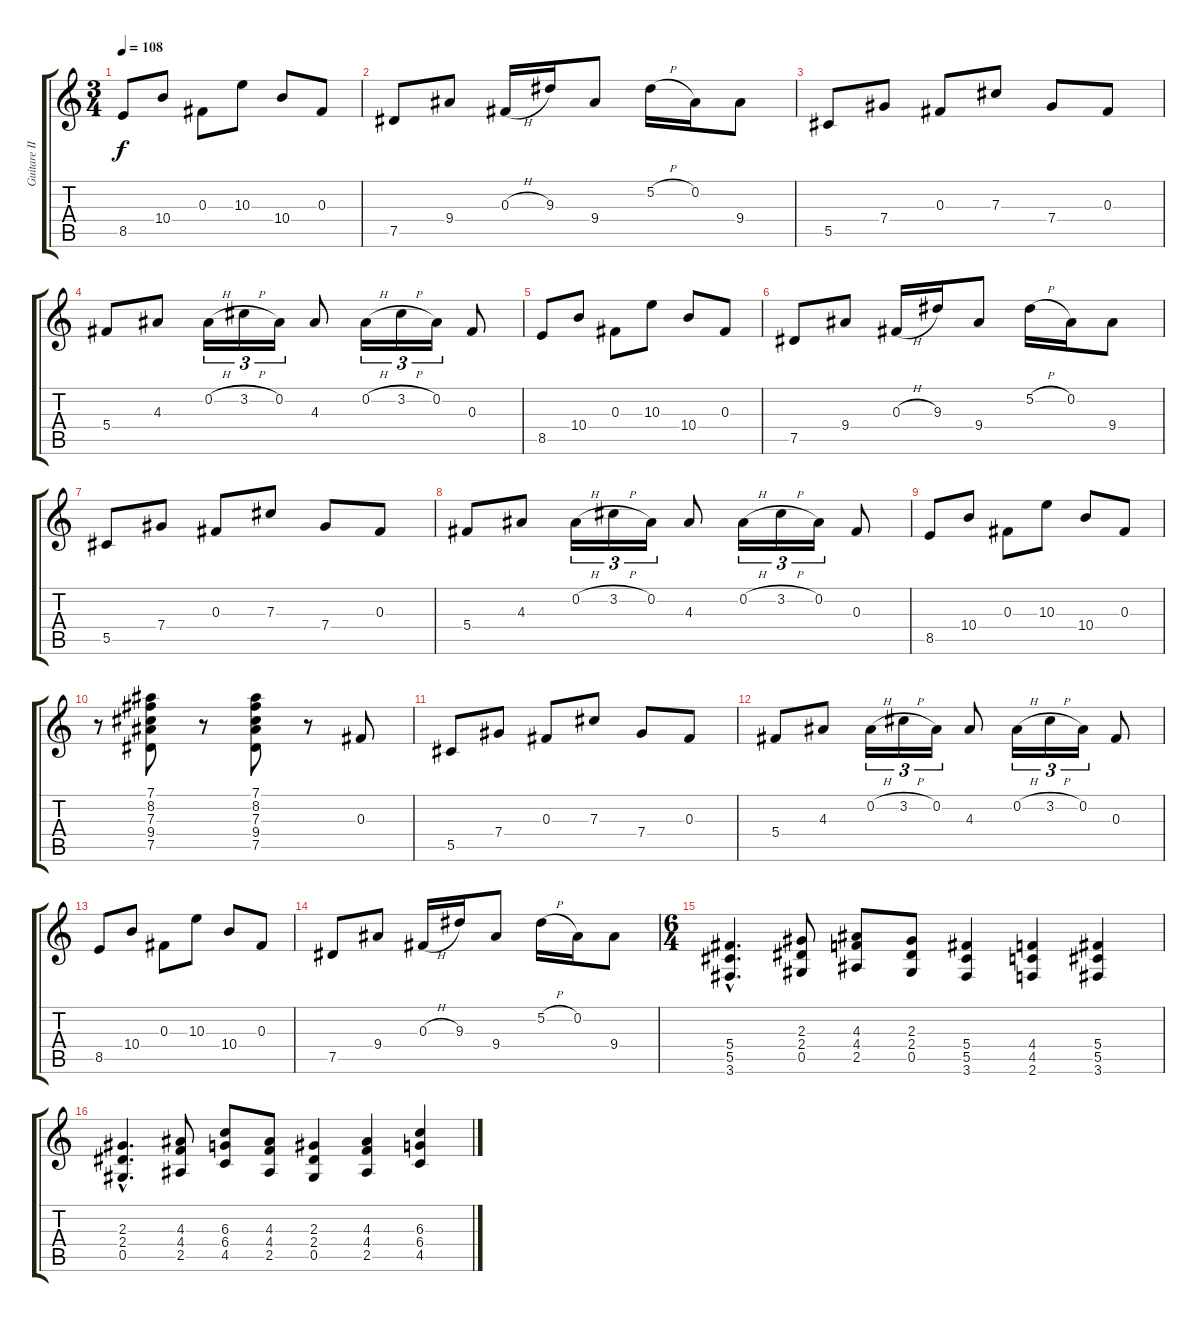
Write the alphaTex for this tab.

\track ("Guitare II ( James )" "Guitare II") {instrument electricguitarclean}
\staff {score tabs}
\tuning (Eb4 Bb3 Gb3 Db3 Ab2 Eb2) {hide}
\ts (3 4)
\tempo 108
\clef g2
\ks c
8.5.8{dy f} 10.4.8 0.3.8 10.3.8 10.4.8 0.3.8 |
7.5.8 9.4.8 0.3{h}.16 9.3.16 9.4.8 5.2{h}.16 0.2.16 9.4.8 |
5.5.8 7.4.8 0.3.8 7.3.8 7.4.8 0.3.8 |
5.4.8 4.3.8 0.2{h}.16{tu (3 2)} 3.2{h}.16{tu (3 2)} 0.2.16{tu (3 2)} 4.3.8 0.2{h}.16{tu (3 2)} 3.2{h}.16{tu (3 2)} 0.2.16{tu (3 2)} 0.3.8 |
8.5.8 10.4.8 0.3.8 10.3.8 10.4.8 0.3.8 |
7.5.8 9.4.8 0.3{h}.16 9.3.16 9.4.8 5.2{h}.16 0.2.16 9.4.8 |
5.5.8 7.4.8 0.3.8 7.3.8 7.4.8 0.3.8 |
5.4.8 4.3.8 0.2{h}.16{tu (3 2)} 3.2{h}.16{tu (3 2)} 0.2.16{tu (3 2)} 4.3.8 0.2{h}.16{tu (3 2)} 3.2{h}.16{tu (3 2)} 0.2.16{tu (3 2)} 0.3.8 |
8.5.8 10.4.8 0.3.8 10.3.8 10.4.8 0.3.8 |
r.8 (7.1 8.2 7.3 9.4 7.5).8 r.8 (7.1 8.2 7.3 9.4 7.5).8 r.8 0.3.8 |
5.5.8 7.4.8 0.3.8 7.3.8 7.4.8 0.3.8 |
5.4.8 4.3.8 0.2{h}.16{tu (3 2)} 3.2{h}.16{tu (3 2)} 0.2.16{tu (3 2)} 4.3.8 0.2{h}.16{tu (3 2)} 3.2{h}.16{tu (3 2)} 0.2.16{tu (3 2)} 0.3.8 |
8.5.8 10.4.8 0.3.8 10.3.8 10.4.8 0.3.8 |
7.5.8 9.4.8 0.3{h}.16 9.3.16 9.4.8 5.2{h}.16 0.2.16 9.4.8 |
\ts (6 4)
(5.4{hac} 5.5{hac} 3.6{hac}).4{d instrument distortionguitar} (2.3 2.4 0.5).8 (4.3 4.4 2.5).8 (2.3 2.4 0.5).8 (5.4 5.5 3.6).4 (4.4 4.5 2.6).4 (5.4 5.5 3.6).4 |
(2.3{hac} 2.4{hac} 0.5{hac}).4{d} (4.3 4.4 2.5).8 (6.3 6.4 4.5).8 (4.3 4.4 2.5).8 (2.3 2.4 0.5).4 (4.3 4.4 2.5).4 (6.3 6.4 4.5).4
